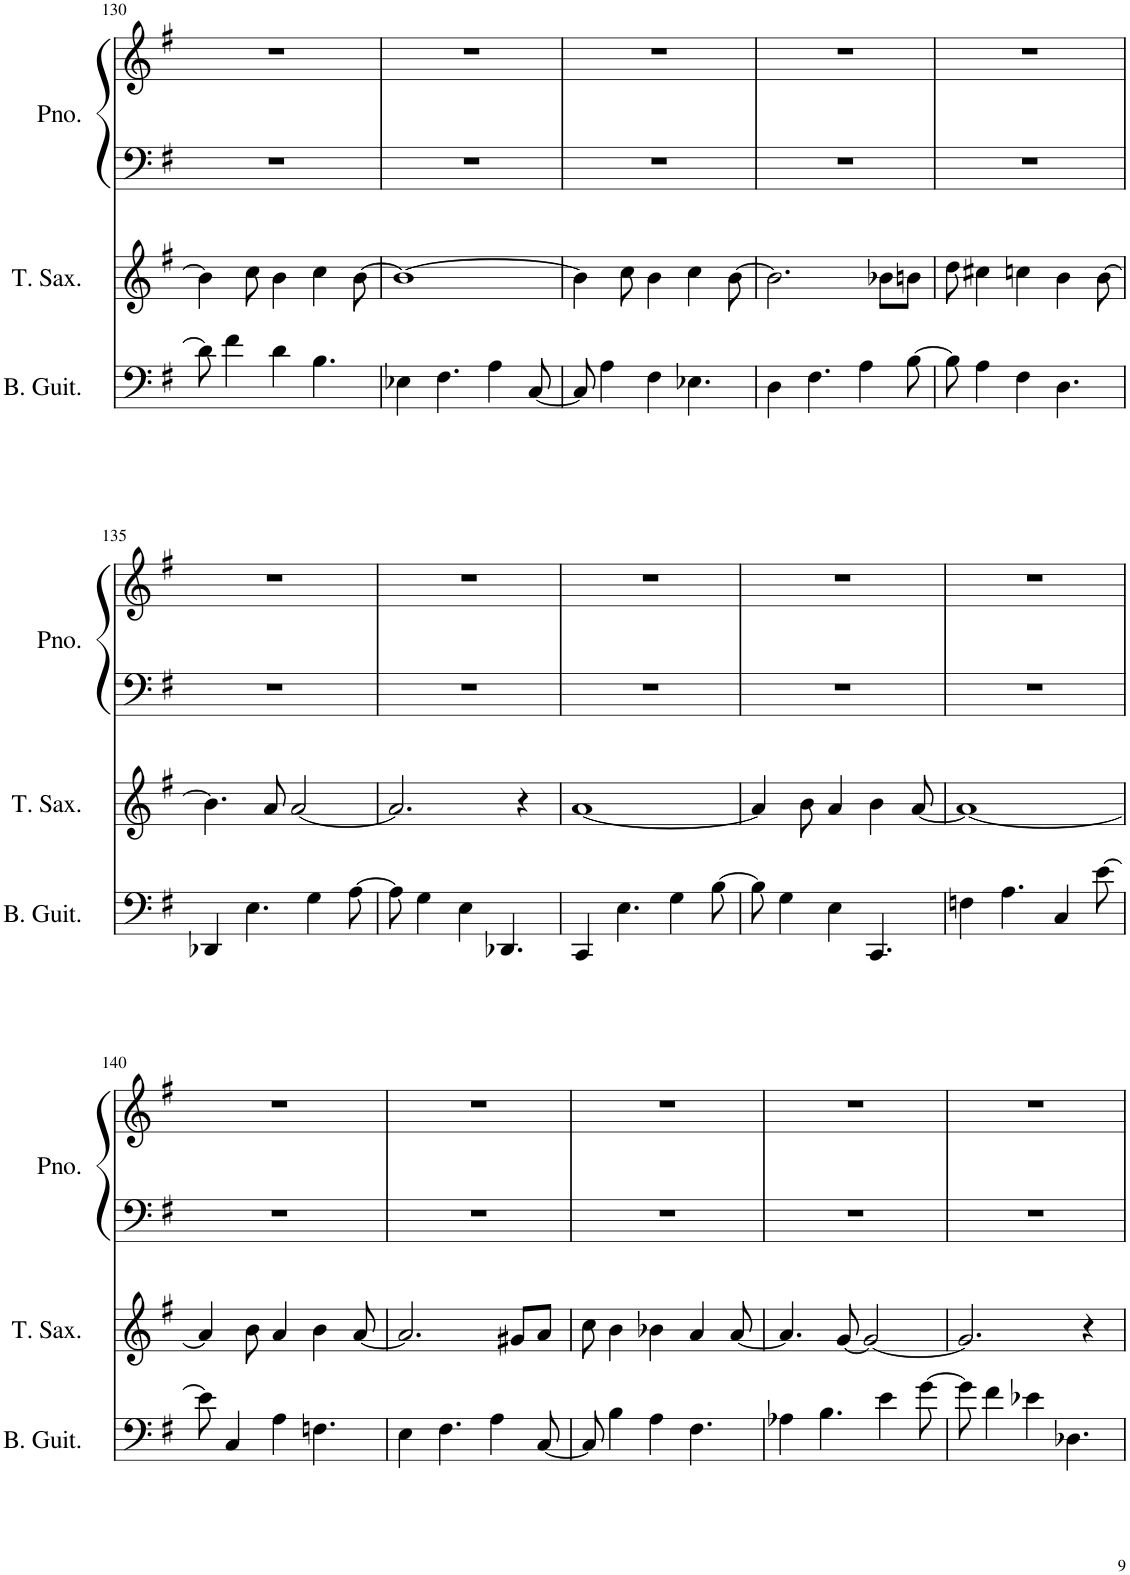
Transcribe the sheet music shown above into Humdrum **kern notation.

**kern	**kern	**kern	**kern
*part3	*part2	*part1	*part1
*staff4	*staff3	*staff2	*staff1
*I"Bass Guitar	*I"Tenor Saxophone	*I"Piano	*
*I'B. Guit.	*I'T. Sax.	*I'Pno.	*
!!LO:PB:g=z
*clefF4	*clefG2	*clefF4	*clefG2
*Trd7c12	*Trd8c14	*	*
*k[f#]	*k[f#]	*k[f#]	*k[f#]
*M4/4	*M4/4	*M4/4	*M4/4
=130	=130	=130	=130
8d\]	4b\]	1r	1r
4f#\	.	.	.
.	8cc\	.	.
4d\	4b\	.	.
4.B\	4cc\	.	.
.	[8b\	.	.
=131	=131	=131	=131
4E-X\	1b_	1r	1r
4.F#\	.	.	.
4A\	.	.	.
[8C/	.	.	.
=132	=132	=132	=132
8C/]	4b\]	1r	1r
4A\	.	.	.
.	8cc\	.	.
4F#\	4b\	.	.
4.E-X\	4cc\	.	.
.	[8b\	.	.
=133	=133	=133	=133
4D\	2.b\]	1r	1r
4.F#\	.	.	.
4A\	.	.	.
.	8b-X\L	.	.
[8B\	8bn\J	.	.
=134	=134	=134	=134
8B\]	8dd\	1r	1r
4A\	4cc#X\	.	.
4F#\	4ccn\	.	.
4.D\	4b\	.	.
.	[8b\	.	.
!!LO:LB:g=z
=135	=135	=135	=135
4DD-X/	4.b\]	1r	1r
4.E\	.	.	.
.	8a/	.	.
.	[2a/	.	.
4G\	.	.	.
[8A\	.	.	.
=136	=136	=136	=136
8A\]	2.a/]	1r	1r
4G\	.	.	.
4E\	.	.	.
4.DD-X/	.	.	.
.	4r	.	.
=137	=137	=137	=137
4CC/	[1a	1r	1r
4.E\	.	.	.
4G\	.	.	.
[8B\	.	.	.
=138	=138	=138	=138
8B\]	4a/]	1r	1r
4G\	.	.	.
.	8b\	.	.
4E\	4a/	.	.
4.CC/	4b\	.	.
.	[8a/	.	.
=139	=139	=139	=139
4Fn\	1a_	1r	1r
4.A\	.	.	.
4C/	.	.	.
[8e\	.	.	.
!!LO:LB:g=z
=140	=140	=140	=140
8e\]	4a/]	1r	1r
4C/	.	.	.
.	8b\	.	.
4A\	4a/	.	.
4.Fn\	4b\	.	.
.	[8a/	.	.
=141	=141	=141	=141
4E\	2.a/]	1r	1r
4.F#\	.	.	.
4A\	.	.	.
.	8g#X/L	.	.
[8C/	8a/J	.	.
=142	=142	=142	=142
8C/]	8cc\	1r	1r
4B\	4b\	.	.
4A\	4b-X\	.	.
4.F#\	4a/	.	.
.	[8a/	.	.
=143	=143	=143	=143
4A-X\	4.a/]	1r	1r
4.B\	.	.	.
.	[8g/	.	.
.	2g/_	.	.
4e\	.	.	.
[8g\	.	.	.
=144	=144	=144	=144
8g\]	2.g/]	1r	1r
4f#\	.	.	.
4e-X\	.	.	.
4.D-X\	.	.	.
.	4r	.	.
=	=	=	=
*-	*-	*-	*-
